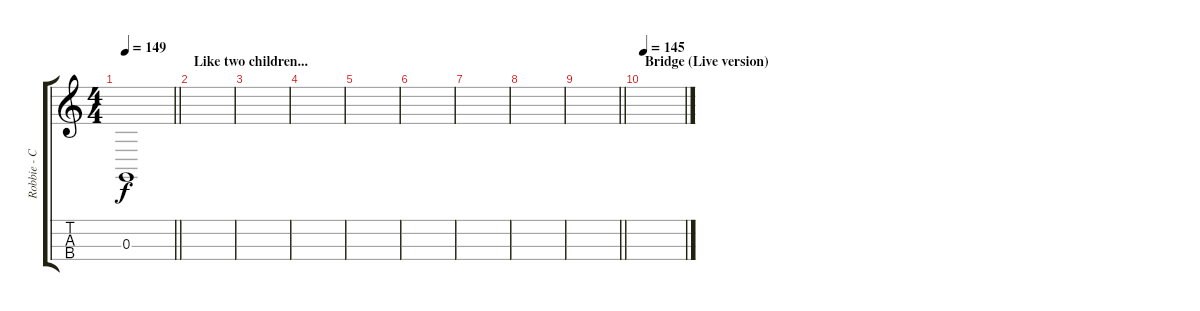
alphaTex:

\track ("Robbie - Cello" "Robbie - C") {instrument cello}
\staff {score tabs}
\tuning (A3 D3 G2 C2) {hide}
\ts (4 4)
\tempo 149
\clef g2
\barLineRight lightlight
\ks c
0.3.1{dy f} |
\section ("" "Like two children...")
|
|
|
|
|
|
|
\barLineRight lightlight
|
\section ("" "Bridge (Live version)")
\tempo 145
